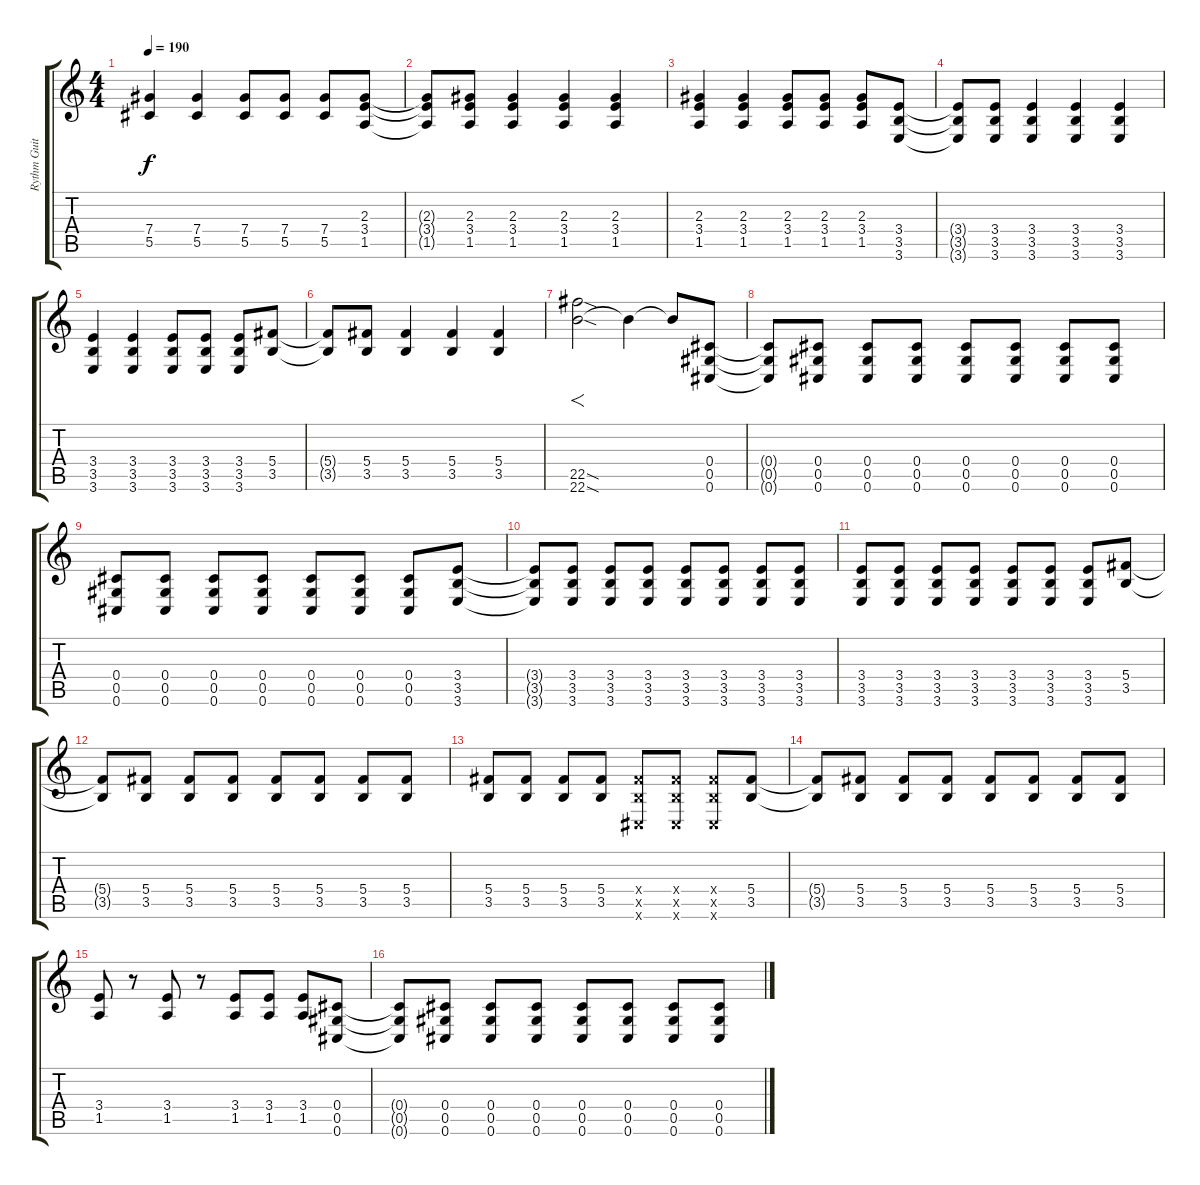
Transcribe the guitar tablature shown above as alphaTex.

\track ("Rythm Guitar" "Rythm Guit") {instrument distortionguitar}
\staff {score tabs}
\tuning (Eb4 Bb3 Gb3 Db3 Ab2 Db2) {hide}
\ts (4 4)
\tempo 190
\clef g2
\ks c
(7.4 5.5).4{dy f} (7.4 5.5).4 (7.4 5.5).8 (7.4 5.5).8 (7.4 5.5).8 (2.3 3.4 1.5).8 |
(2.3{t} 3.4{t} 1.5{t}).8 (2.3 3.4 1.5).8 (2.3 3.4 1.5).4 (2.3 3.4 1.5).4 (2.3 3.4 1.5).4 |
(2.3 3.4 1.5).4 (2.3 3.4 1.5).4 (2.3 3.4 1.5).8 (2.3 3.4 1.5).8 (2.3 3.4 1.5).8 (3.4 3.5 3.6).8 |
(3.4{t} 3.5{t} 3.6{t}).8 (3.4 3.5 3.6).8 (3.4 3.5 3.6).4 (3.4 3.5 3.6).4 (3.4 3.5 3.6).4 |
(3.4 3.5 3.6).4 (3.4 3.5 3.6).4 (3.4 3.5 3.6).8 (3.4 3.5 3.6).8 (3.4 3.5 3.6).8 (5.4 3.5).8 |
(5.4{t} 3.5{t}).8 (5.4 3.5).8 (5.4 3.5).4 (5.4 3.5).4 (5.4 3.5).4 |
(22.5{sod} 22.6{sod}).2{f} 22.6{t}.4 22.6{t}.8 (0.4 0.5 0.6).8 |
(0.4{t} 0.5{t} 0.6{t}).8 (0.4 0.5 0.6).8 (0.4 0.5 0.6).8 (0.4 0.5 0.6).8 (0.4 0.5 0.6).8 (0.4 0.5 0.6).8 (0.4 0.5 0.6).8 (0.4 0.5 0.6).8 |
(0.4 0.5 0.6).8 (0.4 0.5 0.6).8 (0.4 0.5 0.6).8 (0.4 0.5 0.6).8 (0.4 0.5 0.6).8 (0.4 0.5 0.6).8 (0.4 0.5 0.6).8 (3.4 3.5 3.6).8 |
(3.4{t} 3.5{t} 3.6{t}).8 (3.4 3.5 3.6).8 (3.4 3.5 3.6).8 (3.4 3.5 3.6).8 (3.4 3.5 3.6).8 (3.4 3.5 3.6).8 (3.4 3.5 3.6).8 (3.4 3.5 3.6).8 |
(3.4 3.5 3.6).8 (3.4 3.5 3.6).8 (3.4 3.5 3.6).8 (3.4 3.5 3.6).8 (3.4 3.5 3.6).8 (3.4 3.5 3.6).8 (3.4 3.5 3.6).8 (5.4 3.5).8 |
(5.4{t} 3.5{t}).8 (5.4 3.5).8 (5.4 3.5).8 (5.4 3.5).8 (5.4 3.5).8 (5.4 3.5).8 (5.4 3.5).8 (5.4 3.5).8 |
(5.4 3.5).8 (5.4 3.5).8 (5.4 3.5).8 (5.4 3.5).8 (5.4{x} 3.5{x} 0.6{x}).8 (5.4{x} 3.5{x} 0.6{x}).8 (5.4{x} 3.5{x} 0.6{x}).8 (5.4 3.5).8 |
(5.4{t} 3.5{t}).8 (5.4 3.5).8 (5.4 3.5).8 (5.4 3.5).8 (5.4 3.5).8 (5.4 3.5).8 (5.4 3.5).8 (5.4 3.5).8 |
(3.4 1.5).8 r.8 (3.4 1.5).8 r.8 (3.4 1.5).8 (3.4 1.5).8 (3.4 1.5).8 (0.4 0.5 0.6).8 |
(0.4{t} 0.5{t} 0.6{t}).8 (0.4 0.5 0.6).8 (0.4 0.5 0.6).8 (0.4 0.5 0.6).8 (0.4 0.5 0.6).8 (0.4 0.5 0.6).8 (0.4 0.5 0.6).8 (0.4 0.5 0.6).8
